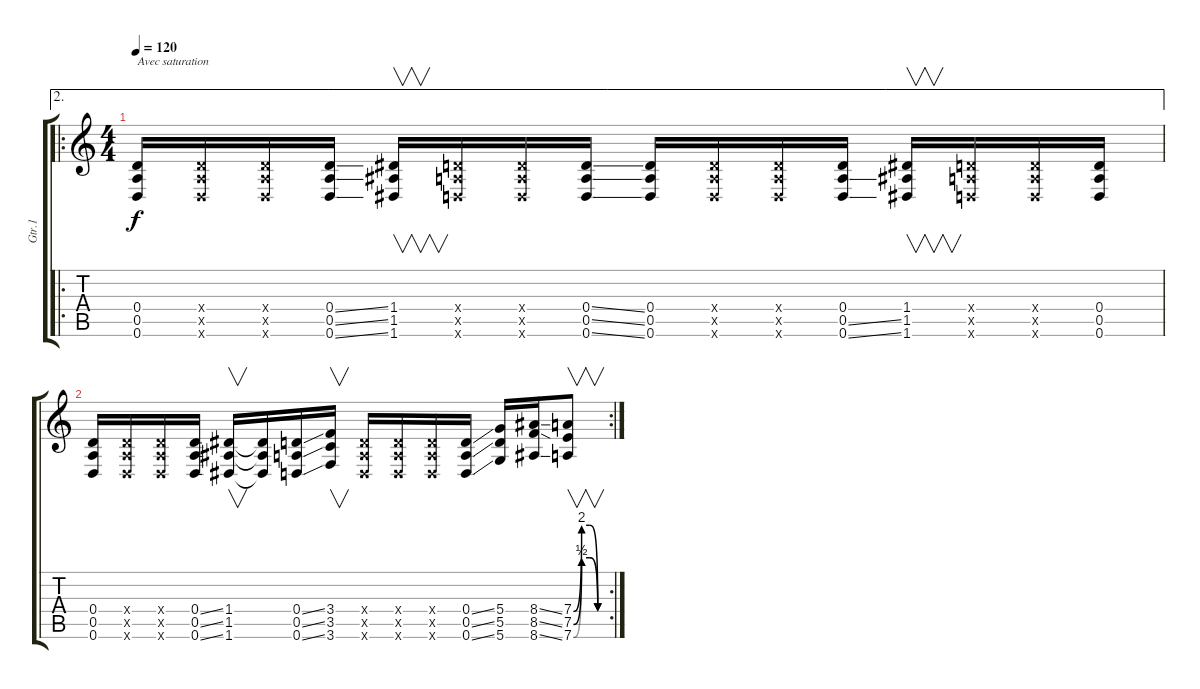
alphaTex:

\track ("Gtr.1" "Gtr.1") {instrument distortionguitar}
\staff {score tabs}
\tuning (E4 B3 G3 D3 A2 D2) {hide}
\ae 2
\ro
\ts (4 4)
\tempo 120
\clef g2
\ks c
(0.4 0.5 0.6).16{txt "Avec saturation" dy f} (0.4{x} 0.5{x} 0.6{x}).16 (0.4{x} 0.5{x} 0.6{x}).16 (0.4{ss} 0.5{ss} 0.6{ss}).16 (1.4 1.5 1.6).16{v} (0.4{x} 0.5{x} 0.6{x}).16 (0.4{x} 0.5{x} 0.6{x}).16 (0.4{ss} 0.5{ss} 0.6{ss}).16 (0.4 0.5 0.6).16 (0.4{x} 0.5{x} 0.6{x}).16 (0.4{x} 0.5{x} 0.6{x}).16 (0.4 0.5{ss} 0.6{ss}).16 (1.4 1.5 1.6).16{v} (0.4{x} 0.5{x} 0.6{x}).16 (0.4{x} 0.5{x} 0.6{x}).16 (0.4 0.5 0.6).16 |
\rc 2
(0.4 0.5 0.6).16 (0.4{x} 0.5{x} 0.6{x}).16 (0.4{x} 0.5{x} 0.6{x}).16 (0.4{ss} 0.5{ss} 0.6{ss}).16 (1.4 1.5 1.6).16{v} (1.4{t} 1.5{t} 1.6{t}).16 (0.4{ss} 0.5{ss} 0.6{ss}).16 (3.4 3.5 3.6).16{v} (0.4{x} 0.5{x} 0.6{x}).16 (0.4{x} 0.5{x} 0.6{x}).16 (0.4{x} 0.5{x} 0.6{x}).16 (0.4{ss} 0.5{ss} 0.6{ss}).16 (5.4 5.5 5.6).16 (8.4{ss} 8.5{ss} 8.6{ss}).16 (7.4{be (custom 0 0 15 8 30 8 45 0 60 0)} 7.5{be (custom 0 0 15 2 30 2 45 0 60 0)} 7.6{be (custom 0 0 15 2 30 2 45 0 60 0)}).8{v}
